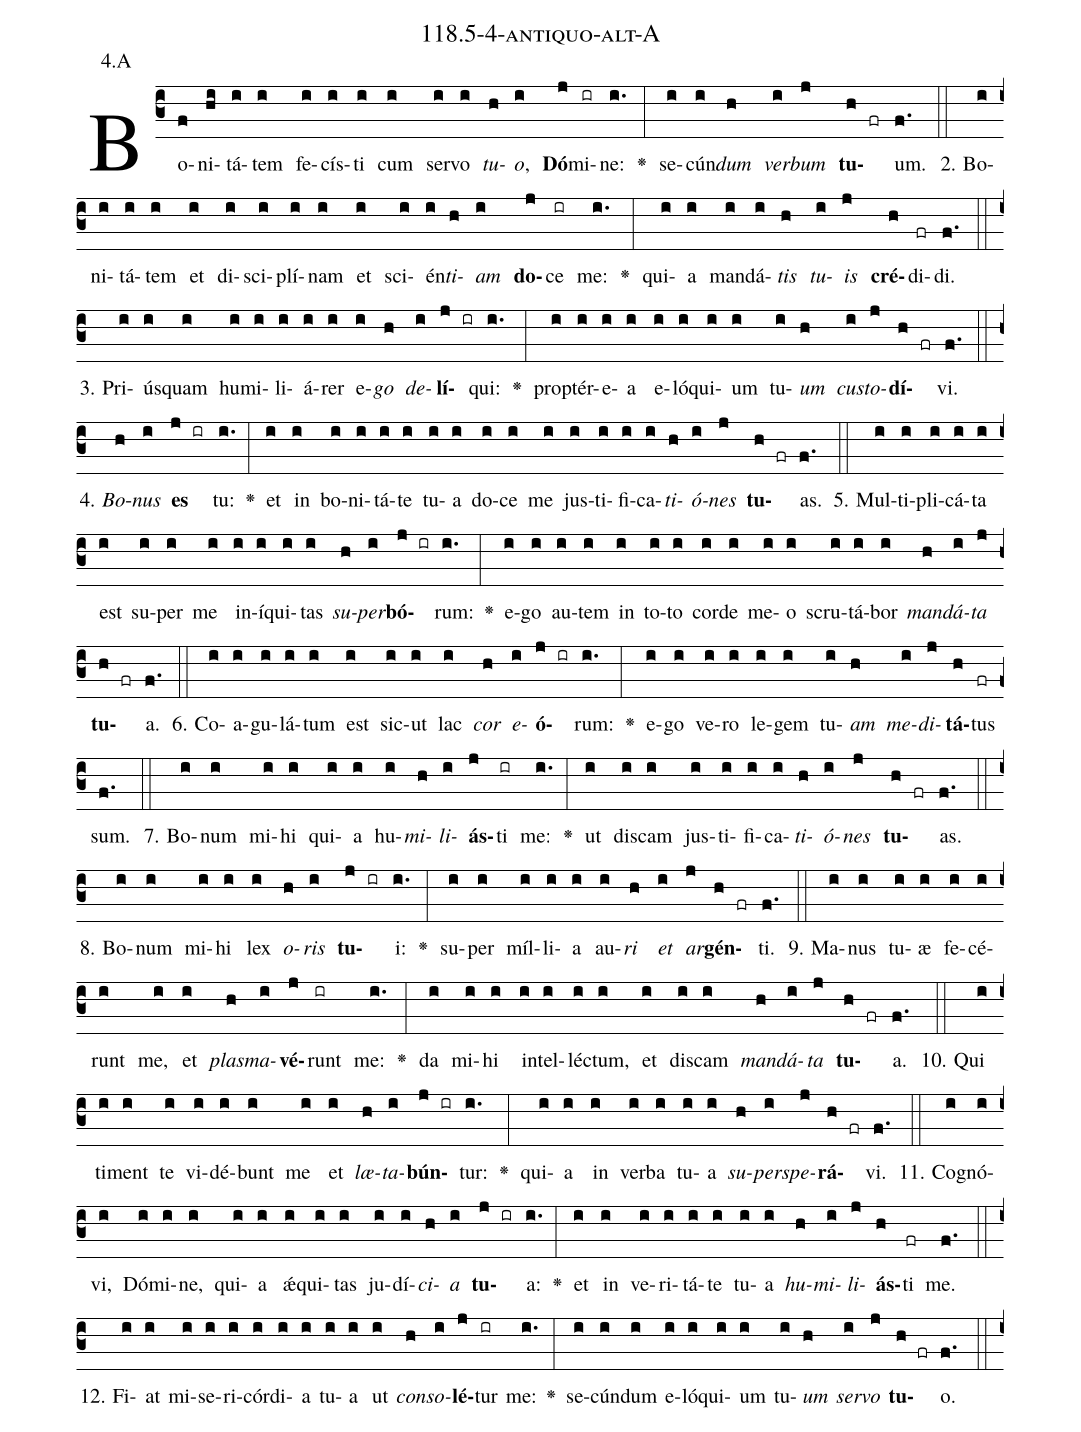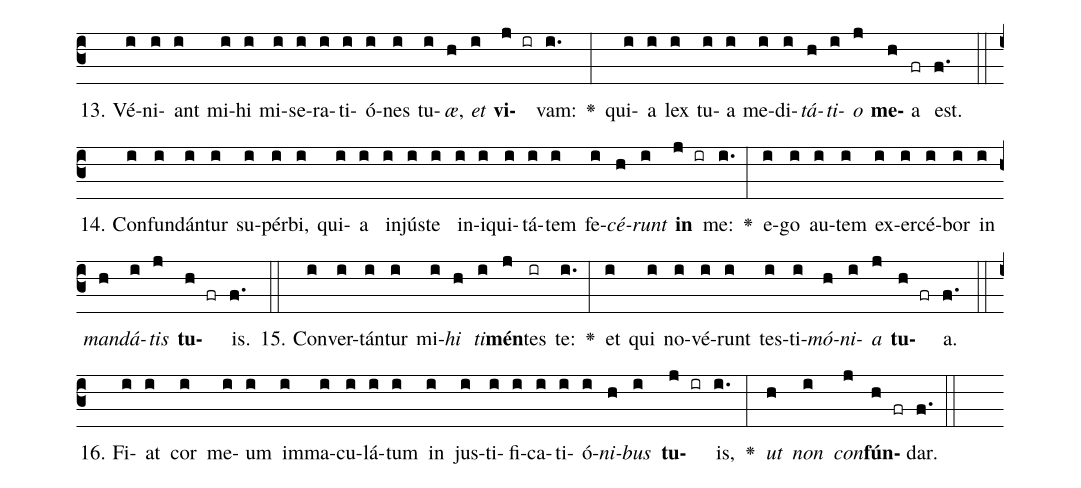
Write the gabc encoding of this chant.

name: 118.5-4-antiquo-alt-A;
annotation: 4.A;
%%
(c3)Bo(f)ni(hi)tá(i)tem(i) fe(i)cís(i)ti(i) cum(i) ser(i)vo(i) <i>tu</i>(h)<i>o</i>,(i) <b>Dó</b>(j)mi(ir)ne:(i.) <v>\greheightstar</v>(:) se(i)cún(i)<i>dum</i>(h) <i>ver</i>(i)<i>bum</i>(j) <b>tu</b>(h fr)um.(f.) (::)
2. Bo(i)ni(i)tá(i)tem(i) et(i) di(i)sci(i)plí(i)nam(i) et(i) sci(i)én(i)<i>ti</i>(h)<i>am</i>(i) <b>do</b>(j)ce(ir) me:(i.) <v>\greheightstar</v>(:) qui(i)a(i) man(i)dá(i)<i>tis</i>(h) <i>tu</i>(i)<i>is</i>(j) <b>cré</b>(h)di(fr)di.(f.) (::)
3. Pri(i)ús(i)quam(i) hu(i)mi(i)li(i)á(i)rer(i) e(i)<i>go</i>(h) <i>de</i>(i)<b>lí</b>(j ir)qui:(i.) <v>\greheightstar</v>(:) prop(i)tér(i)e(i)a(i) e(i)ló(i)qui(i)um(i) tu(i)<i>um</i>(h) <i>cus</i>(i)<i>to</i>(j)<b>dí</b>(h fr)vi.(f.) (::)
4. <i>Bo</i>(h)<i>nus</i>(i) <b>es</b>(j ir) tu:(i.) <v>\greheightstar</v>(:) et(i) in(i) bo(i)ni(i)tá(i)te(i) tu(i)a(i) do(i)ce(i) me(i) jus(i)ti(i)fi(i)ca(i)<i>ti</i>(h)<i>ó</i>(i)<i>nes</i>(j) <b>tu</b>(h fr)as.(f.) (::)
5. Mul(i)ti(i)pli(i)cá(i)ta(i) est(i) su(i)per(i) me(i) in(i)í(i)qui(i)tas(i) <i>su</i>(h)<i>per</i>(i)<b>bó</b>(j ir)rum:(i.) <v>\greheightstar</v>(:) e(i)go(i) au(i)tem(i) in(i) to(i)to(i) cor(i)de(i) me(i)o(i) scru(i)tá(i)bor(i) <i>man</i>(h)<i>dá</i>(i)<i>ta</i>(j) <b>tu</b>(h fr)a.(f.) (::)
6. Co(i)a(i)gu(i)lá(i)tum(i) est(i) sic(i)ut(i) lac(i) <i>cor</i>(h) <i>e</i>(i)<b>ó</b>(j ir)rum:(i.) <v>\greheightstar</v>(:) e(i)go(i) ve(i)ro(i) le(i)gem(i) tu(i)<i>am</i>(h) <i>me</i>(i)<i>di</i>(j)<b>tá</b>(h)tus(fr) sum.(f.) (::)
7. Bo(i)num(i) mi(i)hi(i) qui(i)a(i) hu(i)<i>mi</i>(h)<i>li</i>(i)<b>ás</b>(j)ti(ir) me:(i.) <v>\greheightstar</v>(:) ut(i) dis(i)cam(i) jus(i)ti(i)fi(i)ca(i)<i>ti</i>(h)<i>ó</i>(i)<i>nes</i>(j) <b>tu</b>(h fr)as.(f.) (::)
8. Bo(i)num(i) mi(i)hi(i) lex(i) <i>o</i>(h)<i>ris</i>(i) <b>tu</b>(j ir)i:(i.) <v>\greheightstar</v>(:) su(i)per(i) míl(i)li(i)a(i) au(i)<i>ri</i>(h) <i>et</i>(i) <i>ar</i>(j)<b>gén</b>(h fr)ti.(f.) (::)
9. Ma(i)nus(i) tu(i)æ(i) fe(i)cé(i)runt(i) me,(i) et(i) <i>plas</i>(h)<i>ma</i>(i)<b>vé</b>(j)runt(ir) me:(i.) <v>\greheightstar</v>(:) da(i) mi(i)hi(i) in(i)tel(i)léc(i)tum,(i) et(i) dis(i)cam(i) <i>man</i>(h)<i>dá</i>(i)<i>ta</i>(j) <b>tu</b>(h fr)a.(f.) (::)
10. Qui(i) ti(i)ment(i) te(i) vi(i)dé(i)bunt(i) me(i) et(i) <i>læ</i>(h)<i>ta</i>(i)<b>bún</b>(j ir)tur:(i.) <v>\greheightstar</v>(:) qui(i)a(i) in(i) ver(i)ba(i) tu(i)a(i) <i>su</i>(h)<i>per</i>(i)<i>spe</i>(j)<b>rá</b>(h fr)vi.(f.) (::)
11. Co(i)gnó(i)vi,(i) Dó(i)mi(i)ne,(i) qui(i)a(i) ǽ(i)qui(i)tas(i) ju(i)dí(i)<i>ci</i>(h)<i>a</i>(i) <b>tu</b>(j ir)a:(i.) <v>\greheightstar</v>(:) et(i) in(i) ve(i)ri(i)tá(i)te(i) tu(i)a(i) <i>hu</i>(h)<i>mi</i>(i)<i>li</i>(j)<b>ás</b>(h)ti(fr) me.(f.) (::)
12. Fi(i)at(i) mi(i)se(i)ri(i)cór(i)di(i)a(i) tu(i)a(i) ut(i) <i>con</i>(h)<i>so</i>(i)<b>lé</b>(j)tur(ir) me:(i.) <v>\greheightstar</v>(:) se(i)cún(i)dum(i) e(i)ló(i)qui(i)um(i) tu(i)<i>um</i>(h) <i>ser</i>(i)<i>vo</i>(j) <b>tu</b>(h fr)o.(f.) (::)
13. Vé(i)ni(i)ant(i) mi(i)hi(i) mi(i)se(i)ra(i)ti(i)ó(i)nes(i) tu(i)<i>æ</i>,(h) <i>et</i>(i) <b>vi</b>(j ir)vam:(i.) <v>\greheightstar</v>(:) qui(i)a(i) lex(i) tu(i)a(i) me(i)di(i)<i>tá</i>(h)<i>ti</i>(i)<i>o</i>(j) <b>me</b>(h)a(fr) est.(f.) (::)
14. Con(i)fun(i)dán(i)tur(i) su(i)pér(i)bi,(i) qui(i)a(i) in(i)jús(i)te(i) in(i)i(i)qui(i)tá(i)tem(i) fe(i)<i>cé</i>(h)<i>runt</i>(i) <b>in</b>(j ir) me:(i.) <v>\greheightstar</v>(:) e(i)go(i) au(i)tem(i) ex(i)er(i)cé(i)bor(i) in(i) <i>man</i>(h)<i>dá</i>(i)<i>tis</i>(j) <b>tu</b>(h fr)is.(f.) (::)
15. Con(i)ver(i)tán(i)tur(i) mi(i)<i>hi</i>(h) <i>ti</i>(i)<b>mén</b>(j)tes(ir) te:(i.) <v>\greheightstar</v>(:) et(i) qui(i) no(i)vé(i)runt(i) tes(i)ti(i)<i>mó</i>(h)<i>ni</i>(i)<i>a</i>(j) <b>tu</b>(h fr)a.(f.) (::)
16. Fi(i)at(i) cor(i) me(i)um(i) im(i)ma(i)cu(i)lá(i)tum(i) in(i) jus(i)ti(i)fi(i)ca(i)ti(i)ó(i)<i>ni</i>(h)<i>bus</i>(i) <b>tu</b>(j ir)is,(i.) <v>\greheightstar</v>(:) <i>ut</i>(h) <i>non</i>(i) <i>con</i>(j)<b>fún</b>(h fr)dar.(f.) (::)
